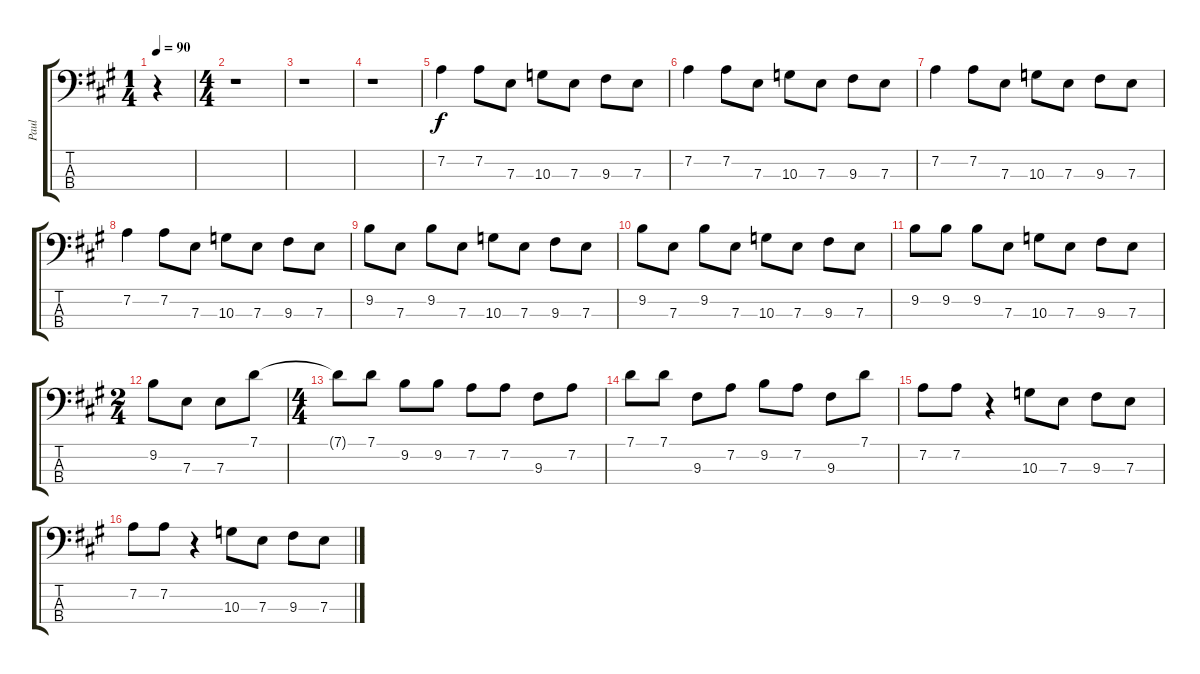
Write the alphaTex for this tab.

\track ("Paul" "Paul") {instrument electricbasspick}
\staff {score tabs}
\tuning (G2 D2 A1 E1) {hide}
\ts (1 4)
\tempo 90
\clef f4
\ks a
r.4{dy f instrument electricbasspick} |
\ts (4 4)
r.1 |
r.1 |
r.1 |
7.2.4 7.2.8 7.3.8 10.3.8 7.3.8 9.3.8 7.3.8 |
7.2.4 7.2.8 7.3.8 10.3.8 7.3.8 9.3.8 7.3.8 |
7.2.4 7.2.8 7.3.8 10.3.8 7.3.8 9.3.8 7.3.8 |
7.2.4 7.2.8 7.3.8 10.3.8 7.3.8 9.3.8 7.3.8 |
9.2.8 7.3.8 9.2.8 7.3.8 10.3.8 7.3.8 9.3.8 7.3.8 |
9.2.8 7.3.8 9.2.8 7.3.8 10.3.8 7.3.8 9.3.8 7.3.8 |
9.2.8 9.2.8 9.2.8 7.3.8 10.3.8 7.3.8 9.3.8 7.3.8 |
\ts (2 4)
9.2.8 7.3.8 7.3.8 7.1.8 |
\ts (4 4)
7.1{t}.8 7.1.8 9.2.8 9.2.8 7.2.8 7.2.8 9.3.8 7.2.8 |
7.1.8 7.1.8 9.3.8 7.2.8 9.2.8 7.2.8 9.3.8 7.1.8 |
7.2.8 7.2.8 r.4 10.3.8 7.3.8 9.3.8 7.3.8 |
7.2.8 7.2.8 r.4 10.3.8 7.3.8 9.3.8 7.3.8
